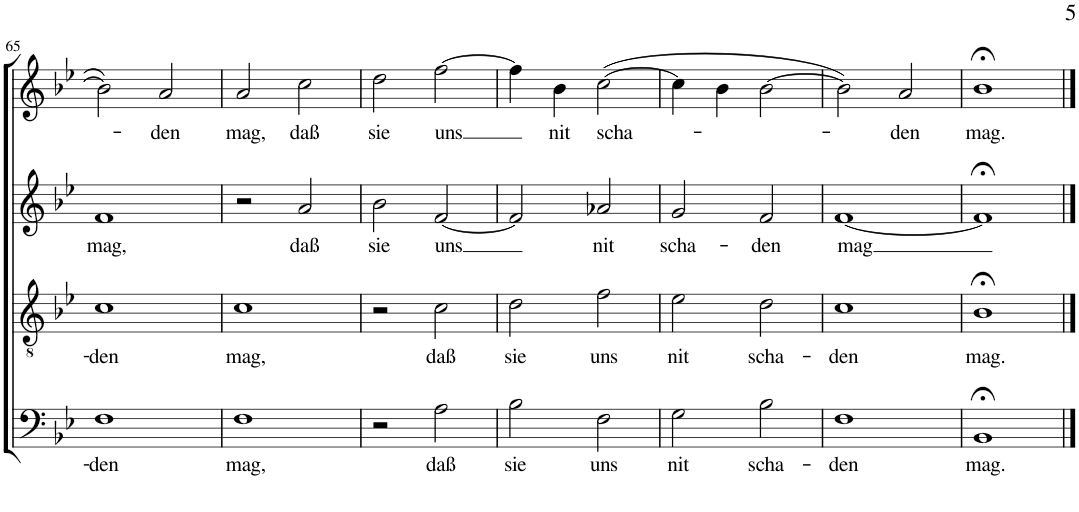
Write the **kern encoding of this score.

**kern	**text	**kern	**text	**kern	**text	**kern	**text
*part4	*part4	*part3	*part3	*part2	*part2	*part1	*part1
*staff4	*staff4	*staff3	*staff3	*staff2	*staff2	*staff1	*staff1
*I"Bass	*	*I"Tenor	*	*I"Alto	*	*I"Soprano	*
!!LO:PB:g=z
*clefF4	*	*clefGv2	*	*clefG2	*	*clefG2	*
*k[b-e-]	*	*k[b-e-]	*	*k[b-e-]	*	*k[b-e-]	*
*M2/2	*	*M2/2	*	*M2/2	*	*M2/2	*
=65	=65	=65	=65	=65	=65	=65	=65
!	!LO:LY:b	!	!LO:LY:b	!	!LO:LY:b	!	!
1F	den	1c	den	1f	mag,	2b-\]	.
!	!	!	!	!	!	!	!LO:LY:b
.	.	.	.	.	.	2a/	-den
=66	=66	=66	=66	=66	=66	=66	=66
!	!LO:LY:b	!	!LO:LY:b	!	!	!	!LO:LY:b
1F	mag,	1c	mag,	2r	.	2a/	mag,
!	!	!	!	!	!LO:LY:b	!	!LO:LY:b
.	.	.	.	2a/	daß	2cc\	daß
=67	=67	=67	=67	=67	=67	=67	=67
!	!	!	!	!	!LO:LY:b	!	!LO:LY:b
2r	.	2r	.	2b-\	sie	2dd\	sie
!	!LO:LY:b	!	!LO:LY:b	!	!LO:LY:b	!	!LO:LY:b
2A\	daß	2c\	daß	[2f/	uns	[2ff\	uns
=68	=68	=68	=68	=68	=68	=68	=68
!	!LO:LY:b	!	!LO:LY:b	!	!	!	!
2B-\	sie	2d\	sie	2f/]	.	4ff\]	.
!	!	!	!	!	!	!	!LO:LY:b
.	.	.	.	.	.	4b-\	nit
!	!LO:LY:b	!	!LO:LY:b	!	!LO:LY:b	!	!LO:LY:b
2F\	uns	2f\	uns	2a-X/	nit	([2cc\	scha-
=69	=69	=69	=69	=69	=69	=69	=69
!	!LO:LY:b	!	!LO:LY:b	!	!LO:LY:b	!	!
2G\	nit	2e-\	nit	2g/	scha-	4cc\]	.
.	.	.	.	.	.	4b-\	.
!	!LO:LY:b	!	!LO:LY:b	!	!LO:LY:b	!	!
2B-\	scha-	2d\	scha-	2f/	den	[2b-\	.
=70	=70	=70	=70	=70	=70	=70	=70
!	!LO:LY:b	!	!LO:LY:b	!	!LO:LY:b	!	!
1F	den	1c	den	[1f	mag	2b-\])	.
!	!	!	!	!	!	!	!LO:LY:b
.	.	.	.	.	.	2a/	-den
=71	=71	=71	=71	=71	=71	=71	=71
!	!LO:LY:b	!	!LO:LY:b	!	!	!	!LO:LY:b
1BB-;<	mag.	1B-;<	mag.	1f;<]	.	1b-;<	mag.
==	==	==	==	==	==	==	==
*-	*-	*-	*-	*-	*-	*-	*-
